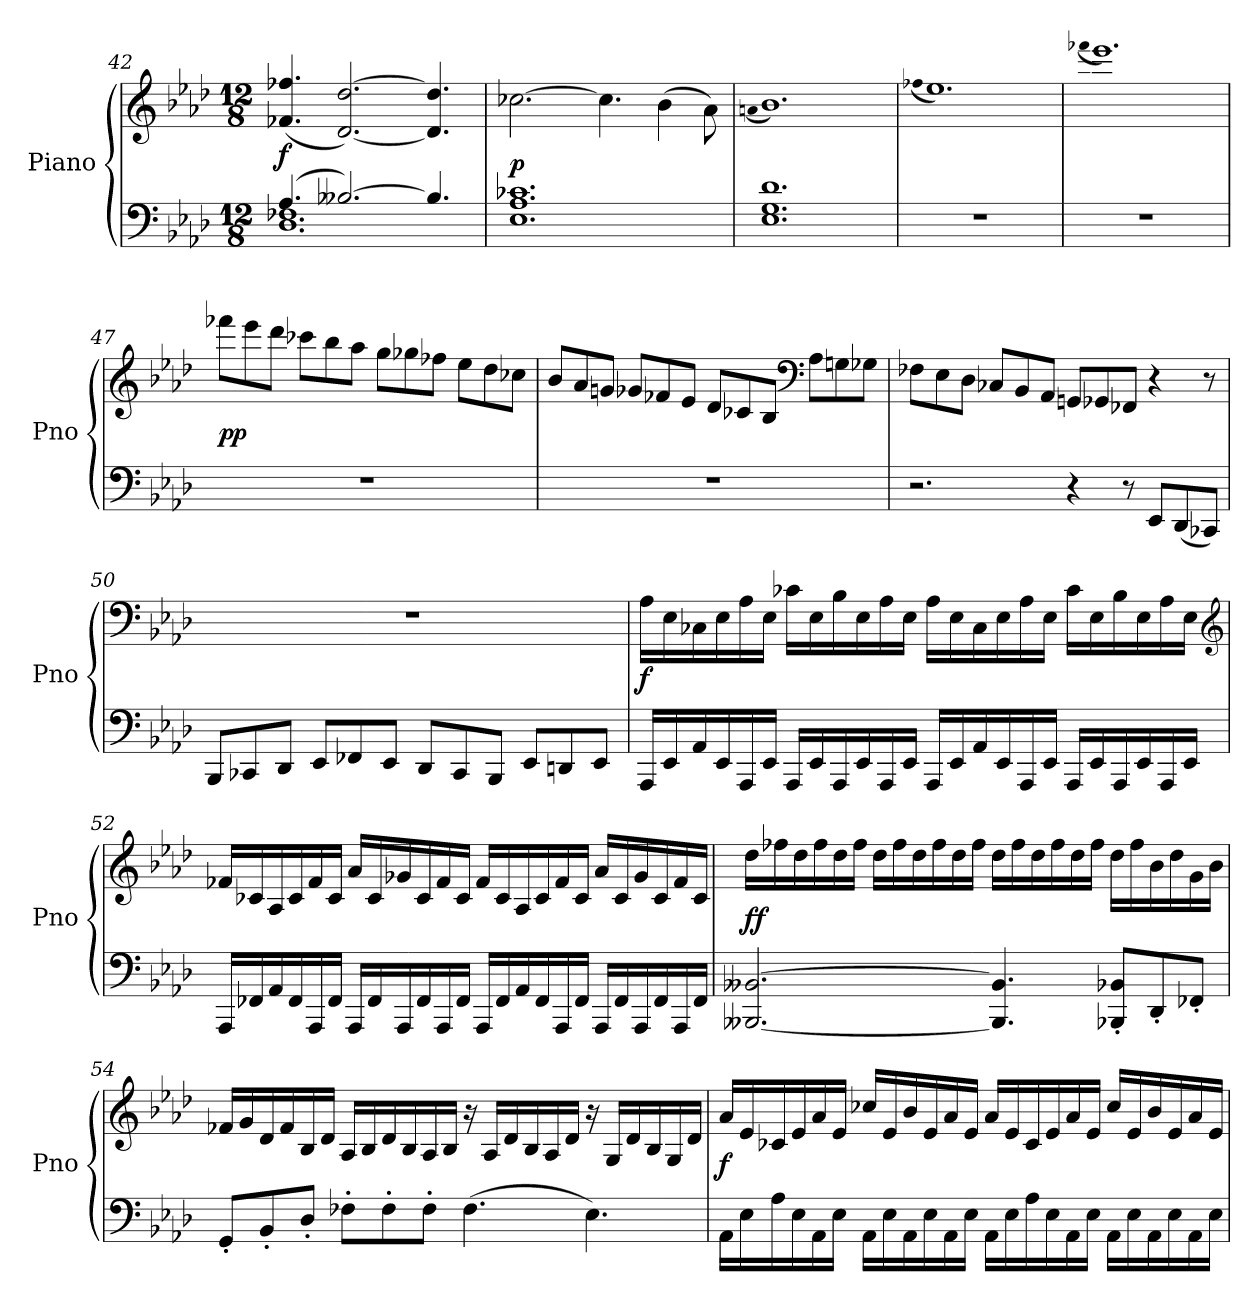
**kern	**kern	**dynam
*part1	*part1	*part1
*staff2	*staff1	*staff1/2
*I"Piano	*	*
*I'Pno	*	*
*clefF4	*clefG2	*
*k[b-e-a-d-]	*k[b-e-a-d-]	*
*f:	*f:	*
*M12/8	*M12/8	*
=42	=42	=42
*^	*	*
(4.A-/	1.D- 1.F-X	(4.f-X/ 4.ff-X/	f
[2.B--X/)	.	[2.d-/ [2.dd-/)	.
4.B--/]	.	4.d-]/ 4.dd-]/	.
*v	*v	*	*
=43	=43	=43
1.E- 1.A- 1.c-X	[2.cc-X\	p
.	4.cc-\]	.
.	(4b-\	.
.	8a-\)	.
=44	=44	=44
.	(qan	.
1.E- 1.G 1.d-	1.b-)	.
=45	=45	=45
.	(qff-X	.
1.r	1.ee-)	.
=46	=46	=46
.	(qfff-X	.
1.r	1.eee-)	.
=47	=47	=47
1.r	8fff-X\L	pp
.	8eee-\	.
.	8ddd-\J	.
.	8ccc-X\L	.
.	8bb-\	.
.	8aa-\J	.
.	8gg\L	.
.	8gg-X\	.
.	8ff-X\J	.
.	8ee-\L	.
.	8dd-\	.
.	8cc-X\J	.
=48	=48	=48
1.r	8b-/L	.
.	8a-/	.
.	8gn/J	.
.	8g-X/L	.
.	8f-X/	.
.	8e-/J	.
.	8d-/L	.
.	8c-X/	.
.	8B-/J	.
*	*clefF4	*
.	8A-\L	.
.	8Gn\	.
.	8G-X\J	.
=49	=49	=49
2.r	8F-X\L	.
.	8E-\	.
.	8D-\J	.
.	8C-X/L	.
.	8BB-/	.
.	8AA-/J	.
4r	8GGn/L	.
.	8GG-X/	.
8r	8FF-X/J	.
8EE-/L	4r	.
(8DD-/	.	.
8CC-X/J)	8r	.
=50	=50	=50
8BBB-/L	1.r	.
8CC-X/	.	.
8DD-/J	.	.
8EE-/L	.	.
8FF-X/	.	.
8EE-/J	.	.
8DD-/L	.	.
8CC-/	.	.
8BBB-/J	.	.
8EE-/L	.	.
8DDn/	.	.
8EE-/J	.	.
=51	=51	=51
16AAA-/LL	16A-\LL	f
16EE-/	16E-\	.
16AA-/	16C-X\	.
16EE-/	16E-\	.
16AAA-/	16A-\	.
16EE-/JJ	16E-\JJ	.
16AAA-/LL	16c-X\LL	.
16EE-/	16E-\	.
16AAA-/	16B-\	.
16EE-/	16E-\	.
16AAA-/	16A-\	.
16EE-/JJ	16E-\JJ	.
16AAA-/LL	16A-\LL	.
16EE-/	16E-\	.
16AA-/	16C-\	.
16EE-/	16E-\	.
16AAA-/	16A-\	.
16EE-/JJ	16E-\JJ	.
16AAA-/LL	16c-\LL	.
16EE-/	16E-\	.
16AAA-/	16B-\	.
16EE-/	16E-\	.
16AAA-/	16A-\	.
16EE-/JJ	16E-\JJ	.
*	*clefG2	*
=52	=52	=52
16AAA-/LL	16f-X/LL	.
16FF-X/	16c-X/	.
16AA-/	16A-/	.
16FF-/	16c-/	.
16AAA-/	16f-/	.
16FF-/JJ	16c-/JJ	.
16AAA-/LL	16a-/LL	.
16FF-/	16c-/	.
16AAA-/	16g-X/	.
16FF-/	16c-/	.
16AAA-/	16f-/	.
16FF-/JJ	16c-/JJ	.
16AAA-/LL	16f-/LL	.
16FF-/	16c-/	.
16AA-/	16A-/	.
16FF-/	16c-/	.
16AAA-/	16f-/	.
16FF-/JJ	16c-/JJ	.
16AAA-/LL	16a-/LL	.
16FF-/	16c-/	.
16AAA-/	16g-/	.
16FF-/	16c-/	.
16AAA-/	16f-/	.
16FF-/JJ	16c-/JJ	.
=53	=53	=53
[2.BBB--X/ [2.BB--X/	16dd-\LL	ff
.	16ff-X\	.
.	16dd-\	.
.	16ff-\	.
.	16dd-\	.
.	16ff-\JJ	.
.	16dd-\LL	.
.	16ff-\	.
.	16dd-\	.
.	16ff-\	.
.	16dd-\	.
.	16ff-\JJ	.
4.BBB--]/ 4.BB--]/	16dd-\LL	.
.	16ff-\	.
.	16dd-\	.
.	16ff-\	.
.	16dd-\	.
.	16ff-\JJ	.
8BBB-X'/ 8BB-X'/L	16dd-\LL	.
.	16ff-\	.
8DD-'/	16b-\	.
.	16dd-\	.
8FF-X'/J	16g\	.
.	16b-\JJ	.
=54	=54	=54
8GG'/L	16f-X/LL	.
.	16g/	.
8BB-'/	16d-/	.
.	16f-/	.
8D-'/J	16B-/	.
.	16d-/JJ	.
8F-X'\L	16A-/LL	.
.	16B-/	.
8F-'\	16d-/	.
.	16B-/	.
8F-'\J	16A-/	.
.	16B-/JJ	.
(4.F-\	16r	.
.	16A-/LL	.
.	16d-/	.
.	16B-/	.
.	16A-/	.
.	16d-/JJ	.
4.E-\)	16r	.
.	16G/LL	.
.	16d-/	.
.	16B-/	.
.	16G/	.
.	16d-/JJ	.
=55	=55	=55
16AA-\LL	16a-/LL	f
16E-\	16e-/	.
16A-\	16c-X/	.
16E-\	16e-/	.
16AA-\	16a-/	.
16E-\JJ	16e-/JJ	.
16AA-\LL	16cc-X/LL	.
16E-\	16e-/	.
16AA-\	16b-/	.
16E-\	16e-/	.
16AA-\	16a-/	.
16E-\JJ	16e-/JJ	.
16AA-\LL	16a-/LL	.
16E-\	16e-/	.
16A-\	16c-/	.
16E-\	16e-/	.
16AA-\	16a-/	.
16E-\JJ	16e-/JJ	.
16AA-\LL	16cc-/LL	.
16E-\	16e-/	.
16AA-\	16b-/	.
16E-\	16e-/	.
16AA-\	16a-/	.
16E-\JJ	16e-/JJ	.
=	=	=
*-	*-	*-
